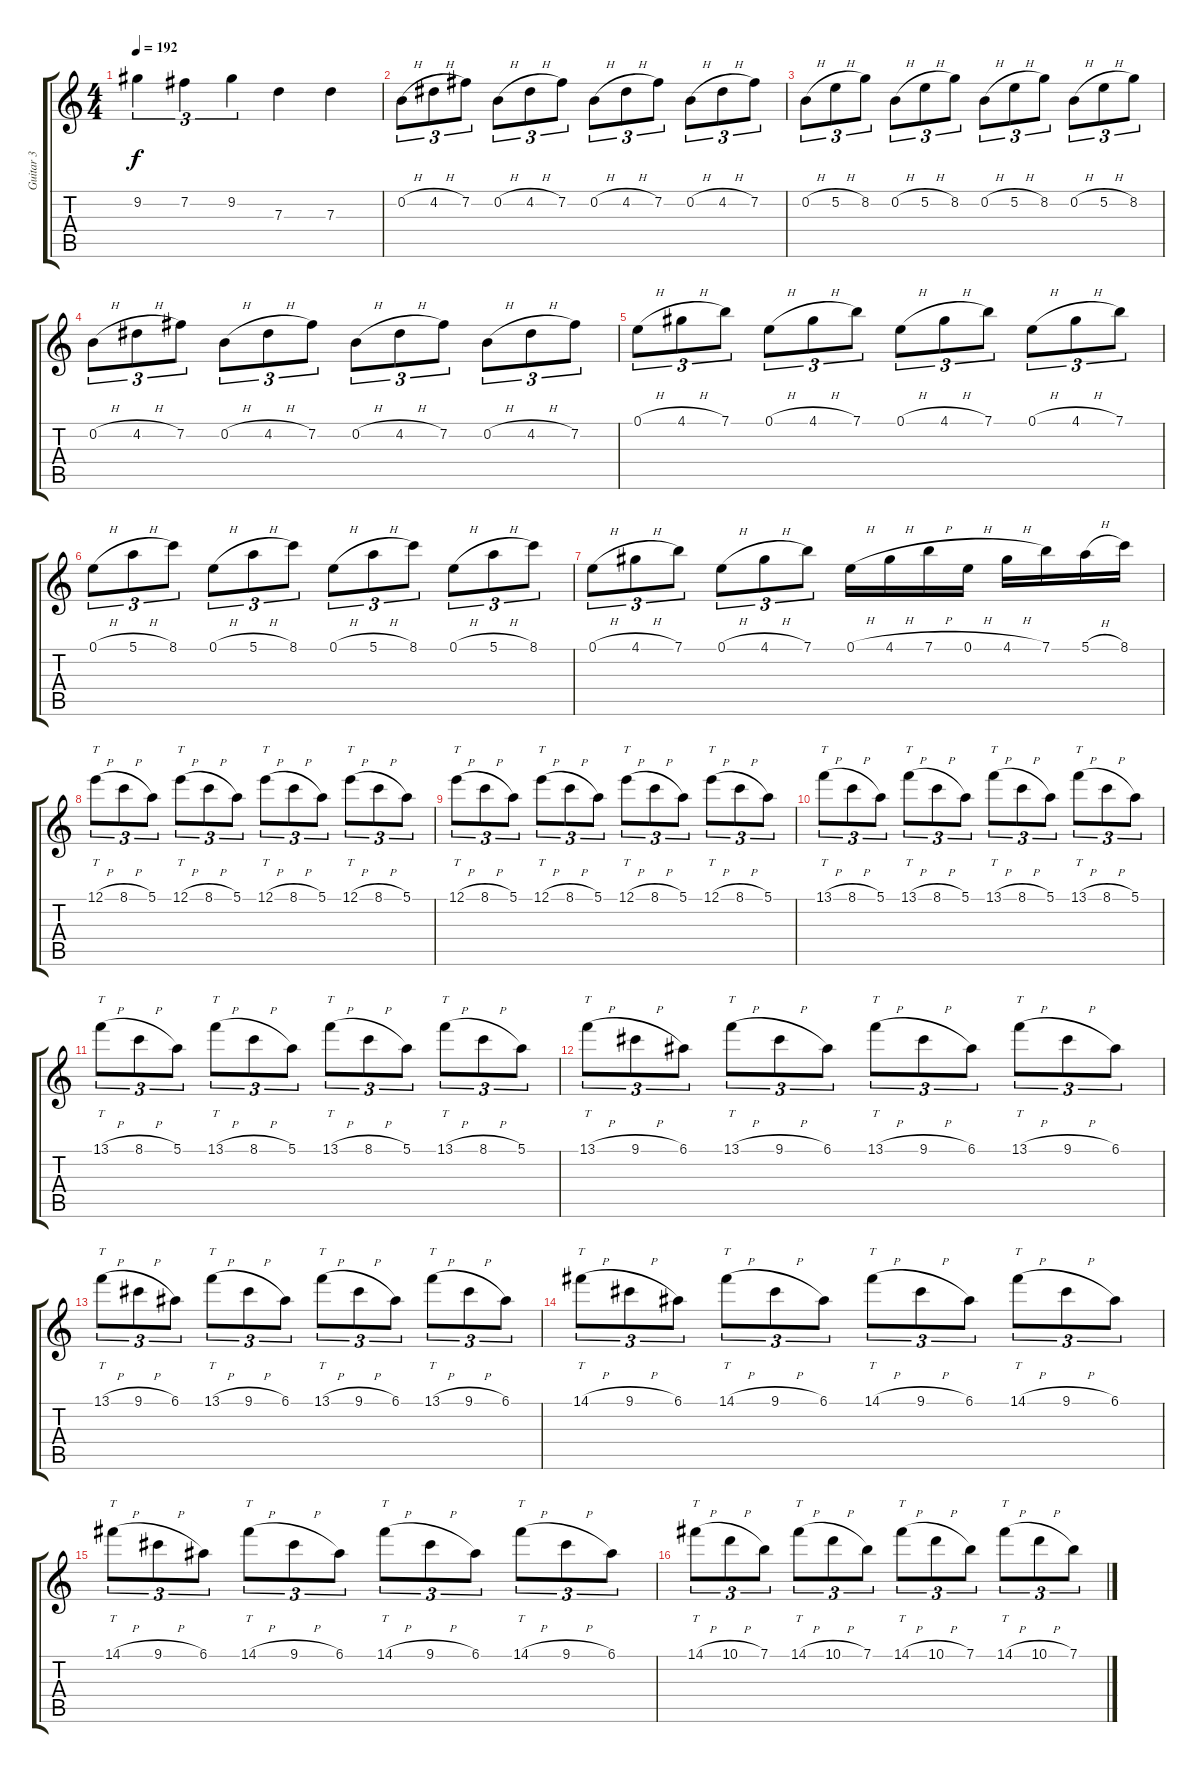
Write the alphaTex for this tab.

\track ("Guitar 3" "Guitar 3") {instrument distortionguitar}
\staff {score tabs}
\tuning (E4 B3 G3 D3 A2 E2) {hide}
\ts (4 4)
\tempo 192
\clef g2
\ks c
9.2.4{tu (3 2) dy f} 7.2.4{tu (3 2)} 9.2.4{tu (3 2)} 7.3.4 7.3.4 |
0.2{h}.8{tu (3 2)} 4.2{h}.8{tu (3 2)} 7.2.8{tu (3 2)} 0.2{h}.8{tu (3 2)} 4.2{h}.8{tu (3 2)} 7.2.8{tu (3 2)} 0.2{h}.8{tu (3 2)} 4.2{h}.8{tu (3 2)} 7.2.8{tu (3 2)} 0.2{h}.8{tu (3 2)} 4.2{h}.8{tu (3 2)} 7.2.8{tu (3 2)} |
0.2{h}.8{tu (3 2)} 5.2{h}.8{tu (3 2)} 8.2.8{tu (3 2)} 0.2{h}.8{tu (3 2)} 5.2{h}.8{tu (3 2)} 8.2.8{tu (3 2)} 0.2{h}.8{tu (3 2)} 5.2{h}.8{tu (3 2)} 8.2.8{tu (3 2)} 0.2{h}.8{tu (3 2)} 5.2{h}.8{tu (3 2)} 8.2.8{tu (3 2)} |
0.2{h}.8{tu (3 2)} 4.2{h}.8{tu (3 2)} 7.2.8{tu (3 2)} 0.2{h}.8{tu (3 2)} 4.2{h}.8{tu (3 2)} 7.2.8{tu (3 2)} 0.2{h}.8{tu (3 2)} 4.2{h}.8{tu (3 2)} 7.2.8{tu (3 2)} 0.2{h}.8{tu (3 2)} 4.2{h}.8{tu (3 2)} 7.2.8{tu (3 2)} |
0.1{h}.8{tu (3 2)} 4.1{h}.8{tu (3 2)} 7.1.8{tu (3 2)} 0.1{h}.8{tu (3 2)} 4.1{h}.8{tu (3 2)} 7.1.8{tu (3 2)} 0.1{h}.8{tu (3 2)} 4.1{h}.8{tu (3 2)} 7.1.8{tu (3 2)} 0.1{h}.8{tu (3 2)} 4.1{h}.8{tu (3 2)} 7.1.8{tu (3 2)} |
0.1{h}.8{tu (3 2)} 5.1{h}.8{tu (3 2)} 8.1.8{tu (3 2)} 0.1{h}.8{tu (3 2)} 5.1{h}.8{tu (3 2)} 8.1.8{tu (3 2)} 0.1{h}.8{tu (3 2)} 5.1{h}.8{tu (3 2)} 8.1.8{tu (3 2)} 0.1{h}.8{tu (3 2)} 5.1{h}.8{tu (3 2)} 8.1.8{tu (3 2)} |
0.1{h}.8{tu (3 2)} 4.1{h}.8{tu (3 2)} 7.1.8{tu (3 2)} 0.1{h}.8{tu (3 2)} 4.1{h}.8{tu (3 2)} 7.1.8{tu (3 2)} 0.1{h}.16 4.1{h}.16 7.1{h}.16 0.1{h}.16 4.1{h}.16 7.1.16 5.1{h}.16 8.1.16 |
12.1{h}.8{tt tu (3 2)} 8.1{h}.8{tu (3 2)} 5.1.8{tu (3 2)} 12.1{h}.8{tt tu (3 2)} 8.1{h}.8{tu (3 2)} 5.1.8{tu (3 2)} 12.1{h}.8{tt tu (3 2)} 8.1{h}.8{tu (3 2)} 5.1.8{tu (3 2)} 12.1{h}.8{tt tu (3 2)} 8.1{h}.8{tu (3 2)} 5.1.8{tu (3 2)} |
12.1{h}.8{tt tu (3 2)} 8.1{h}.8{tu (3 2)} 5.1.8{tu (3 2)} 12.1{h}.8{tt tu (3 2)} 8.1{h}.8{tu (3 2)} 5.1.8{tu (3 2)} 12.1{h}.8{tt tu (3 2)} 8.1{h}.8{tu (3 2)} 5.1.8{tu (3 2)} 12.1{h}.8{tt tu (3 2)} 8.1{h}.8{tu (3 2)} 5.1.8{tu (3 2)} |
13.1{h}.8{tt tu (3 2)} 8.1{h}.8{tu (3 2)} 5.1.8{tu (3 2)} 13.1{h}.8{tt tu (3 2)} 8.1{h}.8{tu (3 2)} 5.1.8{tu (3 2)} 13.1{h}.8{tt tu (3 2)} 8.1{h}.8{tu (3 2)} 5.1.8{tu (3 2)} 13.1{h}.8{tt tu (3 2)} 8.1{h}.8{tu (3 2)} 5.1.8{tu (3 2)} |
13.1{h}.8{tt tu (3 2)} 8.1{h}.8{tu (3 2)} 5.1.8{tu (3 2)} 13.1{h}.8{tt tu (3 2)} 8.1{h}.8{tu (3 2)} 5.1.8{tu (3 2)} 13.1{h}.8{tt tu (3 2)} 8.1{h}.8{tu (3 2)} 5.1.8{tu (3 2)} 13.1{h}.8{tt tu (3 2)} 8.1{h}.8{tu (3 2)} 5.1.8{tu (3 2)} |
13.1{h}.8{tt tu (3 2)} 9.1{h}.8{tu (3 2)} 6.1.8{tu (3 2)} 13.1{h}.8{tt tu (3 2)} 9.1{h}.8{tu (3 2)} 6.1.8{tu (3 2)} 13.1{h}.8{tt tu (3 2)} 9.1{h}.8{tu (3 2)} 6.1.8{tu (3 2)} 13.1{h}.8{tt tu (3 2)} 9.1{h}.8{tu (3 2)} 6.1.8{tu (3 2)} |
13.1{h}.8{tt tu (3 2)} 9.1{h}.8{tu (3 2)} 6.1.8{tu (3 2)} 13.1{h}.8{tt tu (3 2)} 9.1{h}.8{tu (3 2)} 6.1.8{tu (3 2)} 13.1{h}.8{tt tu (3 2)} 9.1{h}.8{tu (3 2)} 6.1.8{tu (3 2)} 13.1{h}.8{tt tu (3 2)} 9.1{h}.8{tu (3 2)} 6.1.8{tu (3 2)} |
14.1{h}.8{tt tu (3 2)} 9.1{h}.8{tu (3 2)} 6.1.8{tu (3 2)} 14.1{h}.8{tt tu (3 2)} 9.1{h}.8{tu (3 2)} 6.1.8{tu (3 2)} 14.1{h}.8{tt tu (3 2)} 9.1{h}.8{tu (3 2)} 6.1.8{tu (3 2)} 14.1{h}.8{tt tu (3 2)} 9.1{h}.8{tu (3 2)} 6.1.8{tu (3 2)} |
14.1{h}.8{tt tu (3 2)} 9.1{h}.8{tu (3 2)} 6.1.8{tu (3 2)} 14.1{h}.8{tt tu (3 2)} 9.1{h}.8{tu (3 2)} 6.1.8{tu (3 2)} 14.1{h}.8{tt tu (3 2)} 9.1{h}.8{tu (3 2)} 6.1.8{tu (3 2)} 14.1{h}.8{tt tu (3 2)} 9.1{h}.8{tu (3 2)} 6.1.8{tu (3 2)} |
14.1{h}.8{tt tu (3 2)} 10.1{h}.8{tu (3 2)} 7.1.8{tu (3 2)} 14.1{h}.8{tt tu (3 2)} 10.1{h}.8{tu (3 2)} 7.1.8{tu (3 2)} 14.1{h}.8{tt tu (3 2)} 10.1{h}.8{tu (3 2)} 7.1.8{tu (3 2)} 14.1{h}.8{tt tu (3 2)} 10.1{h}.8{tu (3 2)} 7.1.8{tu (3 2)}
